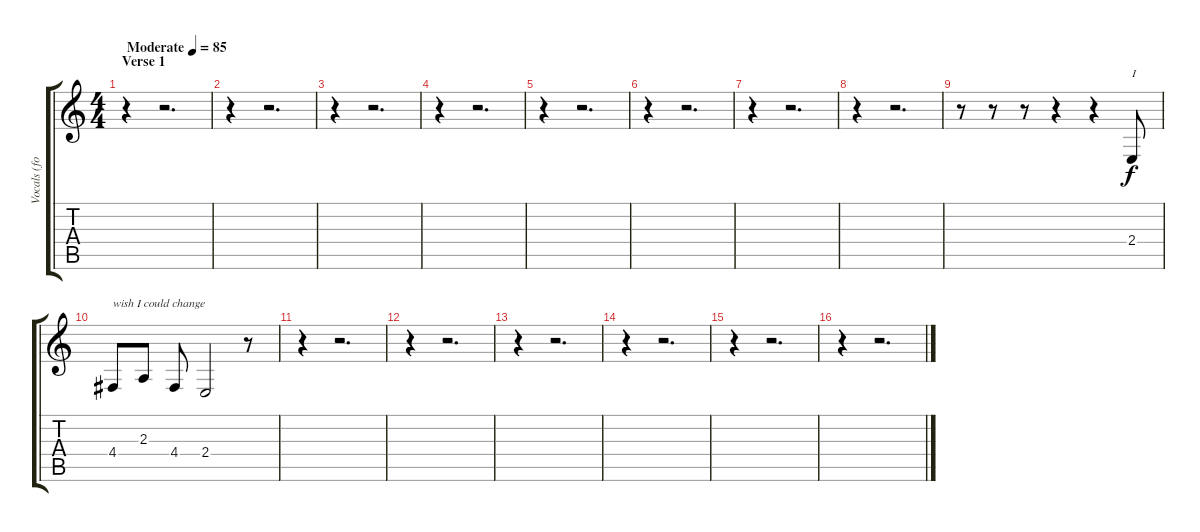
\track ("Vocals (for the bridge)" "Vocals (fo") {instrument harmonica}
\staff {score tabs}
\tuning (E4 B3 G3 D3 A2 E2) {hide}
\ts (4 4)
\section ("" "Verse 1")
\tempo (85 "Moderate")
\clef g2
\ks c
r.4{dy f instrument harmonica} r.2{d} |
r.4 r.2{d} |
r.4 r.2{d} |
r.4 r.2{d} |
r.4 r.2{d} |
r.4 r.2{d} |
r.4 r.2{d} |
r.4 r.2{d} |
r.8 r.8 r.8 r.4 r.4 2.4.8{txt "I"} |
4.4.8{txt "wish I could change"} 2.3.8 4.4.8 2.4.2 r.8 |
r.4 r.2{d} |
r.4 r.2{d} |
r.4 r.2{d} |
r.4 r.2{d} |
r.4 r.2{d} |
r.4 r.2{d}
